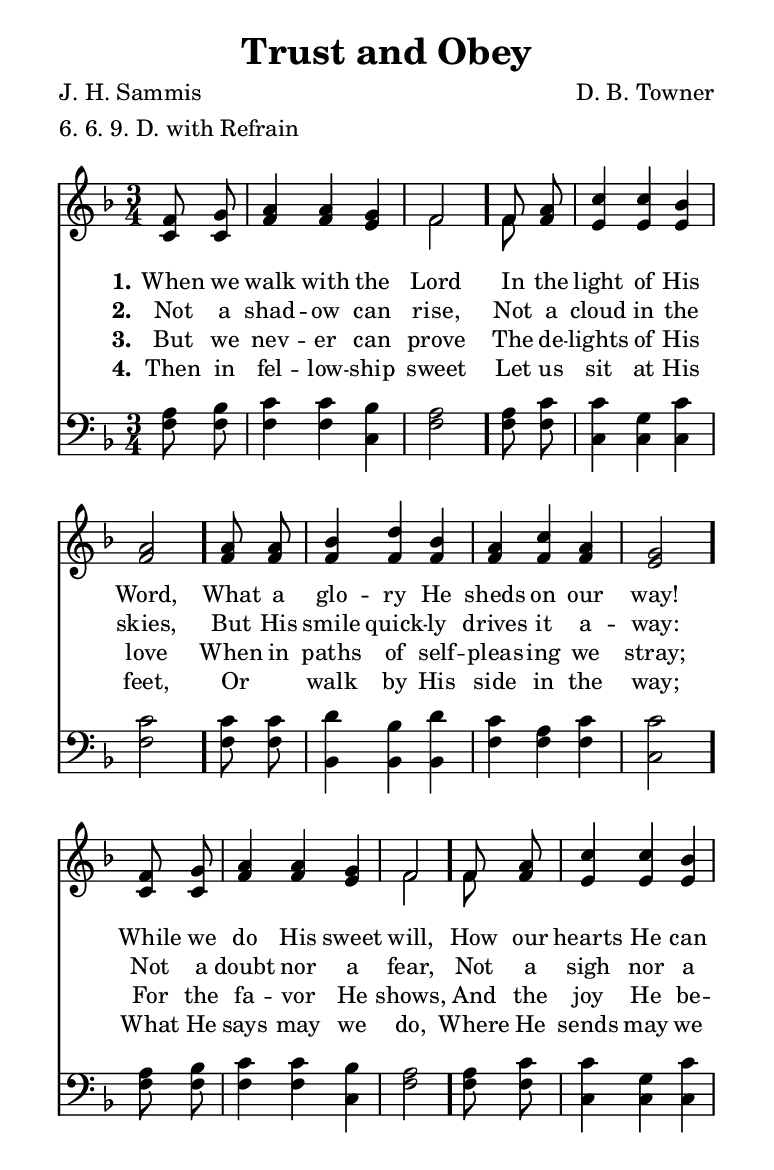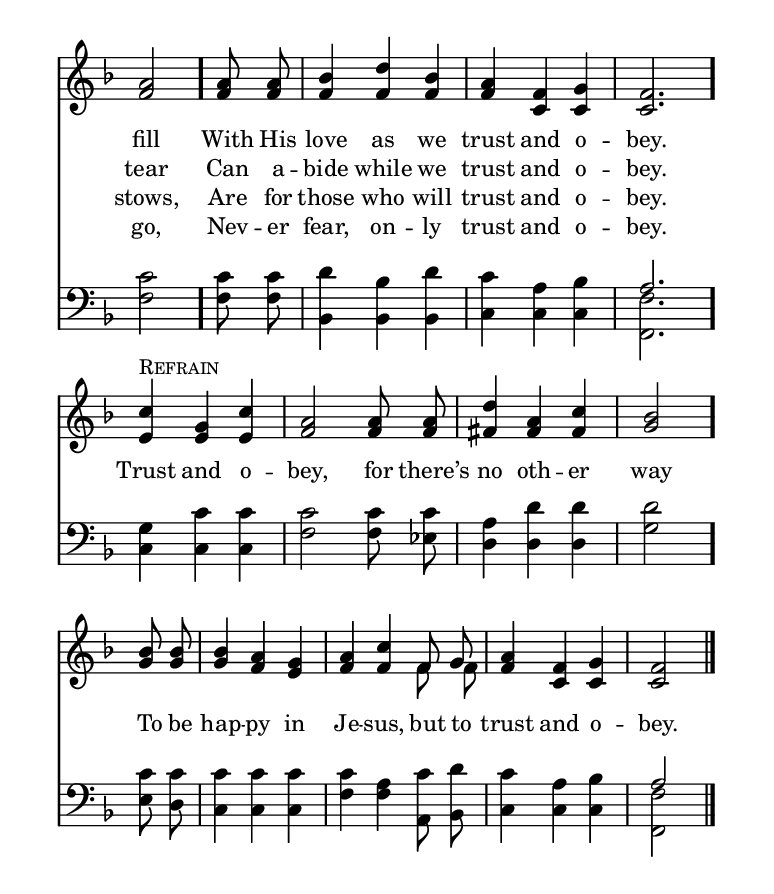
\include "common/global.ily"
\paper {
  \include "common/paper.ily"
  system-count = #(cond (is-eogsized 5) (#t #f))
}

\header{
  hymnnumber = "201"
  title = "Trust and Obey"
  tunename = ""
  meter = "6. 6. 9. D. with Refrain"
  poet = "J. H. Sammis"
  composer = "D. B. Towner"
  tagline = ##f
}

global = {
  \include "common/overrides.ily"
  \override Staff.TimeSignature.style = #'numbered
  \time 3/4
  \override Score.MetronomeMark.transparent = ##t % hide all fermata changes too
  \tempo 4=90
  \key f \major
  \partial 4
  \autoBeamOff
}

patternA = { c8 c | c4 c c | c2 }

notesSoprano = {
\global
\relative c' {

  \changePitch \patternA { f g | a a g | f }
  \changePitch \patternA { f a | c c bes | a } \eogbreak
  a8 a8 | bes4 d bes | a c a | g2
  \changePitch \patternA { f g | a a g | f } \eogbreak
  \changePitch \patternA { f a | c c bes | a }
  a8 a8 | bes4 d bes | a f g | f2. \eogbreak

  << s^\markup { \small \caps "Refrain" }
  { c'4 g c | a2 } >>
  \changePitch \patternA { a a | d a c | bes } \eogbreak
  bes8 bes | bes4 a g | a c
  \changePitch \patternA { f,8 g | a4 f g | f2 }

  \bar "|."

}
}

notesAlto = {
\global
\relative e' {

  \changePitch \patternA { c c | f f e | f }
  \changePitch \patternA { f f | e e e | f }
  f8 f | f4 f f | f f f | e2
  \changePitch \patternA { c c | f f e | f }
  \changePitch \patternA { f f | e e e | f }
  f8 f | f4 f f | f c c | c2.

  e4 e e | f2
  \changePitch \patternA { f8 f | fis4 fis fis | g }
  g8 g | g4 f e | f f
  \changePitch \patternA { f f | f c c | c }

}
}

notesTenor = {
\global
\relative a {

  \changePitch \patternA { a bes | c c bes | a }
  \changePitch \patternA { a c | c g c | c }
  c8 c d4 bes d | c a c | c2
  \changePitch \patternA { a bes | c c bes | a }
  \changePitch \patternA { a c | c g c | c }
  c8 c | d4 bes d | c a bes | a2.

  g4 c c | c2
  \changePitch \patternA { c c | a d d | d }
  c8 c | c4 c c | c a
  \changePitch \patternA { c d | c a bes | a }

}
}

notesBass = {
\global
\relative f {

  \changePitch \patternA { f f | f f c | f }
  \changePitch \patternA { f f | c c c | f }
  f8 f | bes,4 bes bes | f' f f | c2
  \changePitch \patternA { f f | f f c | f }
  \changePitch \patternA { f f | c c c | f }
  f8 f | bes,4 bes bes | c c c | << f2. f, >>

  c'4 c c | f2
  \changePitch \patternA { f ees | d d d | g }
  e8 d | c4 c c | f4 f
  a,8 bes | c4 c c | << f2 f, >>

}
}

Refrain = \lyricmode {

Trust and o -- bey, for there’s no oth -- er way \bar "."
To be hap -- py in Je -- sus, but to trust and o -- bey. \bar "."

}

wordsA = \lyricmode {
\set stanza = "1."

When we walk with the Lord \bar "."
In the light of His Word, \bar "."
What a glo -- ry He sheds on our way! \bar "."
While we do His sweet will, \bar "."
How our hearts He can fill \bar "."
With His love as we trust and o -- bey. \bar "."

}

wordsB = \lyricmode {
\set stanza = "2."

Not a shad -- ow can rise,
Not a cloud in the skies,
But His smile quick -- ly drives it a -- way:
Not a doubt nor a fear,
Not a sigh nor a tear
Can a -- bide while we trust and o -- bey.

\Refrain

}

wordsC = \lyricmode {
\set stanza = "3."

But we nev -- er can prove
The de -- lights of His love
When in paths of self -- pleas -- ing we stray;
For the fa -- vor He shows,
And the joy He be -- stows,
Are for those who will trust and o -- bey.

}

wordsD = \lyricmode {
\set stanza = "4."

Then in fel -- low -- ship sweet
Let us sit at His feet,
Or _ walk by His side in the way;
What He says may we do,
Where He sends may we go,
Nev -- er fear, on -- ly trust and o -- bey.

}

\score {
  \context ChoirStaff <<
    \context Staff = upper <<
      \set Staff.autoBeaming = ##f
      \set ChoirStaff.systemStartDelimiter = #'SystemStartBar
      \set ChoirStaff.printPartCombineTexts = ##f
      \partcombine #'(2 . 11) \notesSoprano \notesAlto
      \context NullVoice = sopranos { \voiceOne << \notesSoprano >> }
      \context Lyrics = one   \lyricsto sopranos \wordsA
      \context Lyrics = two   \lyricsto sopranos \wordsB
      \context Lyrics = three \lyricsto sopranos \wordsC
      \context Lyrics = four  \lyricsto sopranos \wordsD
    >>
    \context Staff = men <<
      \set Staff.autoBeaming = ##f
      \clef bass
      \set ChoirStaff.printPartCombineTexts = ##f
      \partcombine #'(2 . 11) \notesTenor \notesBass
    >>
  >>
  \layout {
    \include "common/layout.ily"
  }
  #(cond ((ly:get-option 'eog-midi-permitted) #{ \midi{
    \include "common/midi.ily"
  } #}))
}

\version "2.19.49"  % necessary for upgrading to future LilyPond versions.

% vi:set et ts=2 sw=2 ai nocindent syntax=lilypond:
